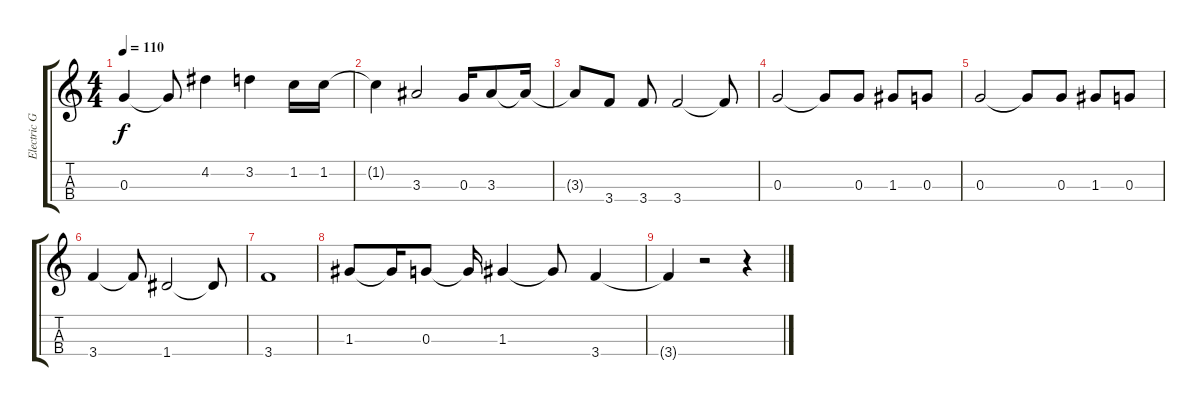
\track ("Electric Guitar " "Electric G") {instrument acousticguitarsteel}
\staff {score tabs}
\tuning (E4 B3 G3 D3) {hide}
\ts (4 4)
\tempo 110
\clef g2
\ks c
0.3.4{dy f} 0.3{t}.8 4.2.4 3.2.4 1.2.16 1.2.16 |
1.2{t}.4 3.3.2 0.3.16 3.3.8 3.3{t}.16 |
3.3{t}.8 3.4.8 3.4.8 3.4.2 3.4{t}.8 |
0.3.2 0.3{t}.8 0.3.8 1.3.8 0.3.8 |
0.3.2 0.3{t}.8 0.3.8 1.3.8 0.3.8 |
3.4.4 3.4{t}.8 1.4.2 1.4{t}.8 |
3.4.1 |
1.3.8 1.3{t}.16 0.3.8 0.3{t}.16 1.3.4 1.3{t}.8 3.4.4 |
3.4{t}.4 r.2 r.4
